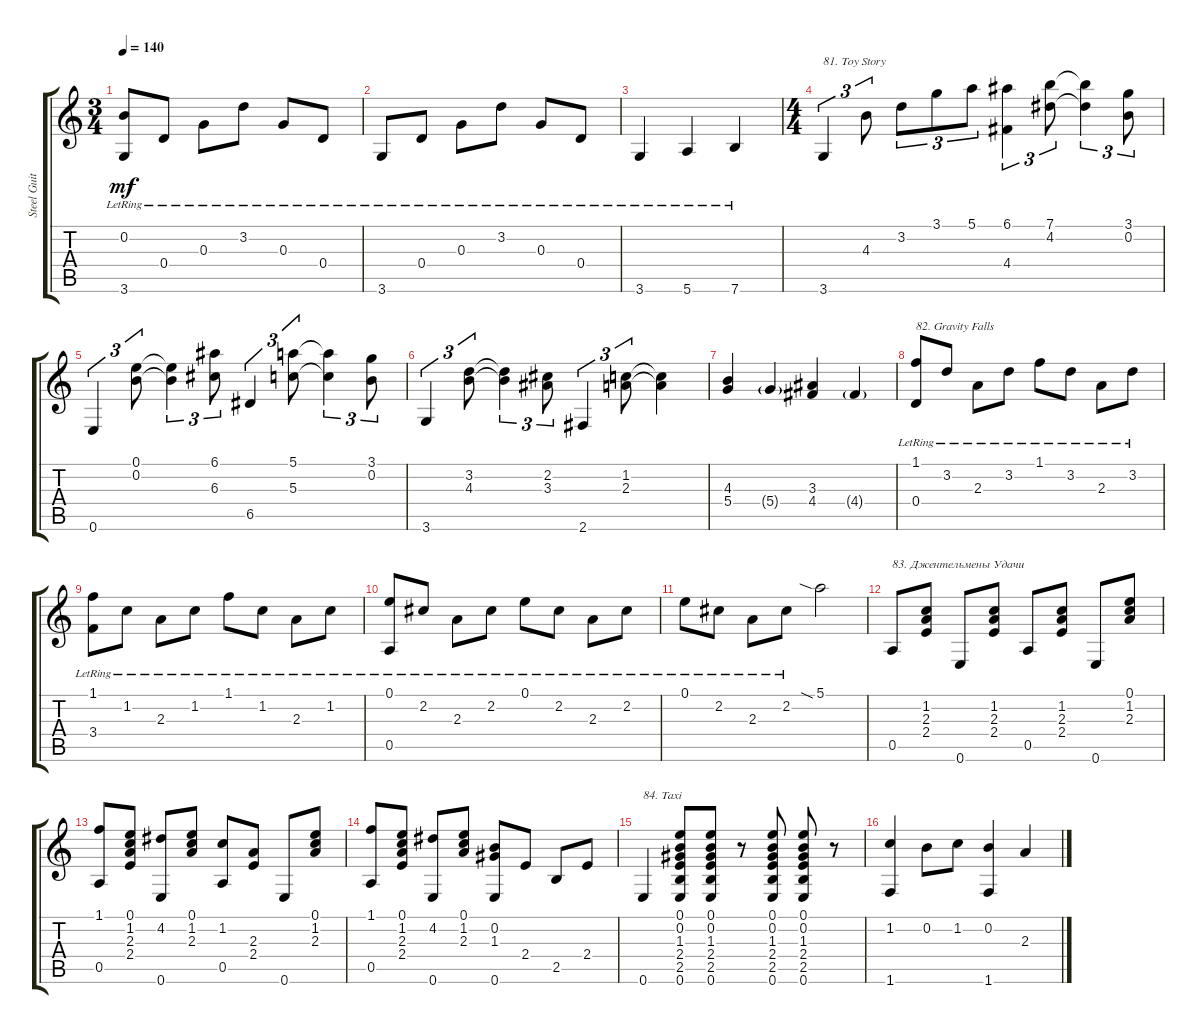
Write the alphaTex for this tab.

\track ("Steel Guitar" "Steel Guit") {instrument acousticguitarsteel}
\staff {score tabs}
\tuning (E4 B3 G3 D3 A2 E2) {hide}
\ts (3 4)
\tempo 140
\clef g2
\ks c
(0.2{lr} 3.6{lr}).8{dy mf} 0.4{lr}.8 0.3{lr}.8 3.2{lr}.8 0.3{lr}.8 0.4{lr}.8 |
3.6{lr}.8 0.4{lr}.8 0.3{lr}.8 3.2{lr}.8 0.3{lr}.8 0.4{lr}.8 |
3.6{lr}.4 5.6{lr}.4 7.6{lr}.4 |
\ts (4 4)
3.6.4{tu (3 2) txt "81. Toy Story"} 4.3.8{tu (3 2)} 3.2.8{tu (3 2)} 3.1.8{tu (3 2)} 5.1.8{tu (3 2)} (6.1 4.4).4{tu (3 2)} (7.1 4.2).8{tu (3 2)} (7.1{t} 4.2{t}).4{tu (3 2)} (3.1 0.2).8{tu (3 2)} |
0.6.4{tu (3 2)} (0.1 0.2).8{tu (3 2)} (0.1{t} 0.2{t}).4{tu (3 2)} (6.1 6.3).8{tu (3 2)} 6.5.4{tu (3 2)} (5.1 5.3).8{tu (3 2)} (5.1{t} 5.3{t}).4{tu (3 2)} (3.1 0.2).8{tu (3 2)} |
3.6.4{tu (3 2)} (3.2 4.3).8{tu (3 2)} (3.2{t} 4.3{t}).4{tu (3 2)} (2.2 3.3).8{tu (3 2)} 2.6.4{tu (3 2)} (1.2 2.3).8{tu (3 2)} (1.2{t} 2.3{t}).4 |
(4.3 5.4).4 5.4{g}.4 (3.3 4.4).4 4.4{g}.4 |
(1.1{lr} 0.4{lr}).8{txt "82. Gravity Falls"} 3.2{lr}.8 2.3{lr}.8 3.2{lr}.8 1.1{lr}.8 3.2{lr}.8 2.3{lr}.8 3.2{lr}.8 |
(1.1{lr} 3.4{lr}).8 1.2{lr}.8 2.3{lr}.8 1.2{lr}.8 1.1{lr}.8 1.2{lr}.8 2.3{lr}.8 1.2{lr}.8 |
(0.1{lr} 0.5{lr}).8 2.2{lr}.8 2.3{lr}.8 2.2{lr}.8 0.1{lr}.8 2.2{lr}.8 2.3{lr}.8 2.2{lr}.8 |
0.1{lr}.8 2.2{lr}.8 2.3{lr}.8 2.2{lr}.8 5.1{sia}.2 |
0.5.8{txt "83. Джентельмены Удачи"} (1.2 2.3 2.4).8 0.6.8 (1.2 2.3 2.4).8 0.5.8 (1.2 2.3 2.4).8 0.6.8 (0.1 1.2 2.3).8 |
(1.1 0.5).8 (0.1 1.2 2.3 2.4).8 (4.2 0.6).8 (0.1 1.2 2.3).8 (1.2 0.5).8 (2.3 2.4).8 0.6.8 (0.1 1.2 2.3).8 |
(1.1 0.5).8 (0.1 1.2 2.3 2.4).8 (4.2 0.6).8 (0.1 1.2 2.3).8 (0.2 1.3 0.6).8 2.4.8 2.5.8 2.4.8 |
0.6.4{txt "84. Taxi"} (0.1 0.2 1.3 2.4 2.5 0.6).8 (0.1 0.2 1.3 2.4 2.5 0.6).8 r.8 (0.1 0.2 1.3 2.4 2.5 0.6).8 (0.1 0.2 1.3 2.4 2.5 0.6).8 r.8 |
(1.2 1.6).4 0.2.8 1.2.8 (0.2 1.6).4 2.3.4
